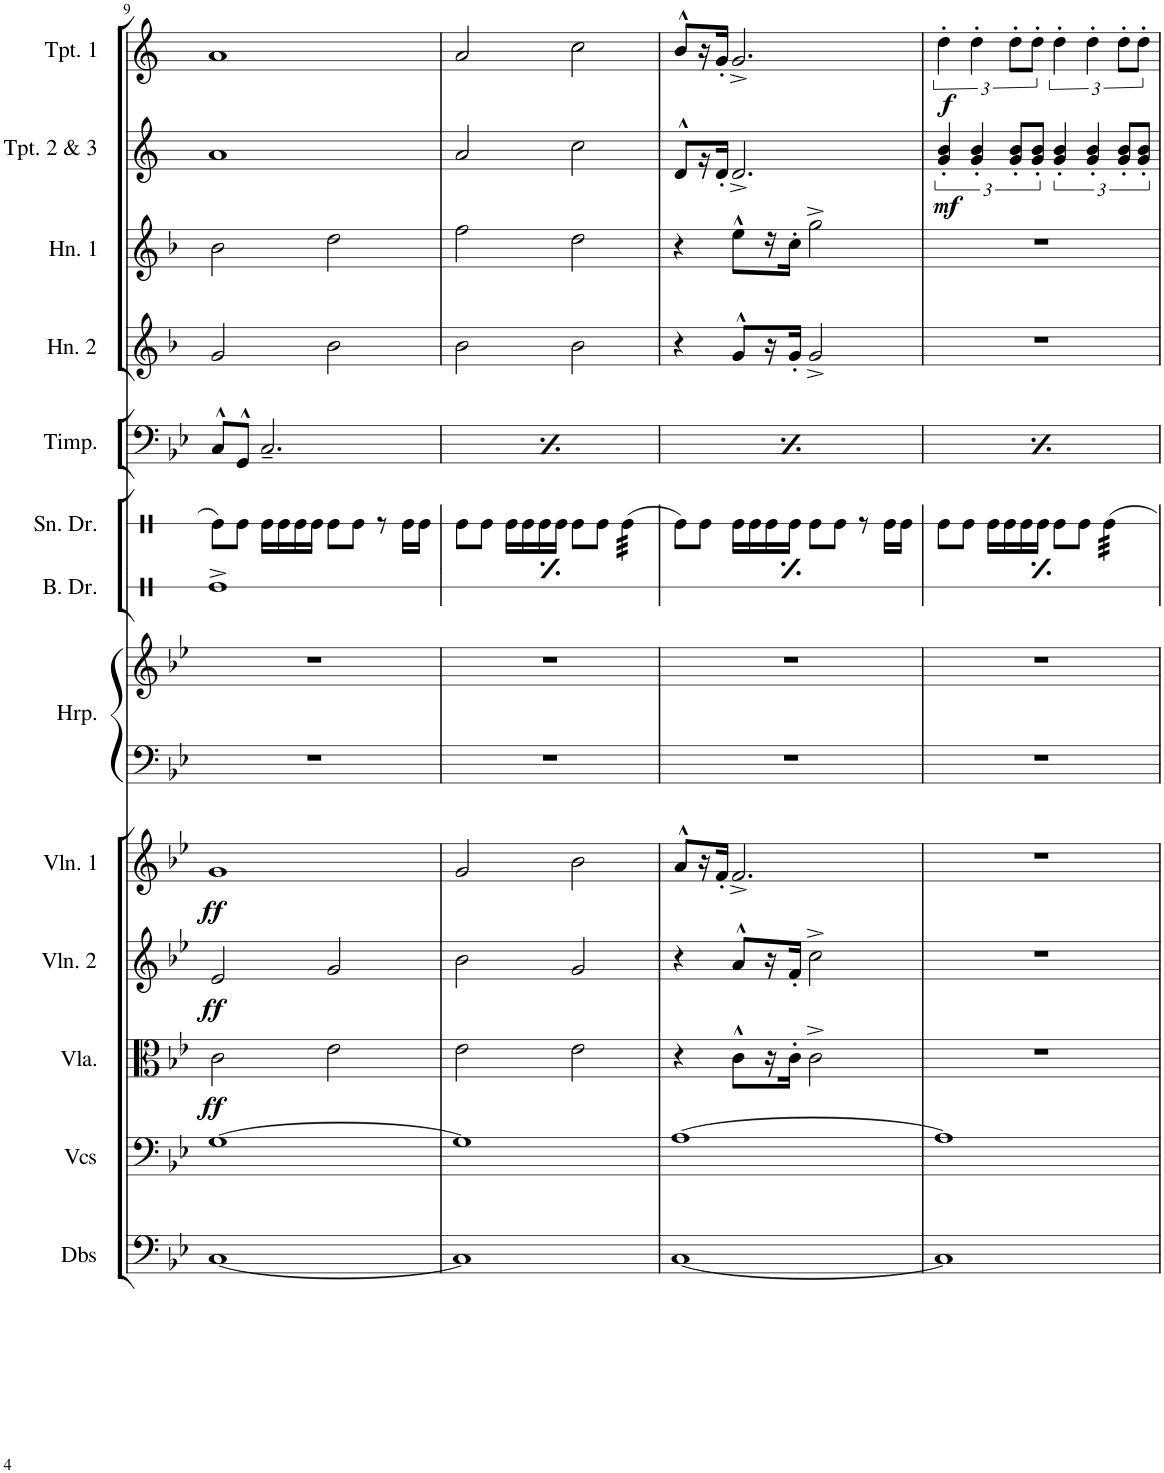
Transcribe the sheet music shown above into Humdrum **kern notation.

**kern	**kern	**kern	**dynam	**kern	**dynam	**kern	**dynam	**kern	**kern	**kern	**kern	**kern	**kern	**kern	**kern	**dynam	**kern	**dynam
*part13	*part12	*part11	*part11	*part10	*part10	*part9	*part9	*part8	*part8	*part7	*part6	*part5	*part4	*part3	*part2	*part2	*part1	*part1
*staff14	*staff13	*staff12	*staff12	*staff11	*staff11	*staff10	*staff10	*staff9	*staff8	*staff7	*staff6	*staff5	*staff4	*staff3	*staff2	*staff2	*staff1	*staff1
*I"Basses	*I"Cellos	*I"Viola	*	*I"Violin 2	*	*I"Violin 1	*	*I"Harp	*	*I"Bass Drum	*I"Snare Drum	*I"Timpani	*I"Horn 2	*I"Horn 1	*I"Trumpet 2 &amp; 3	*	*I"Trumpet 1	*
*	*	*I'Vla.	*	*I'Vln. 2	*	*I'Vln. 1	*	*I'Hrp.	*	*I'B. Dr.	*I'Sn. Dr.	*I'Timp.	*I'Hn. 2	*I'Hn. 1	*I'Tpt. 2 &amp; 3	*	*I'Tpt. 1	*
!!LO:PB:g=z
*clefF4	*clefF4	*clefC3	*	*clefG2	*	*clefG2	*	*clefF4	*clefG2	*clefX	*clefX	*clefF4	*clefG2	*clefG2	*clefG2	*	*clefG2	*
*Trd7c12	*	*	*	*	*	*	*	*	*	*	*	*	*Trd4c7	*Trd4c7	*Trd1c2	*	*Trd1c2	*
*k[b-e-]	*k[b-e-]	*k[b-e-]	*	*k[b-e-]	*	*k[b-e-]	*	*k[b-e-]	*k[b-e-]	*k[]	*k[]	*k[b-e-]	*k[b-]	*k[b-]	*k[]	*	*k[]	*
*M4/4	*M4/4	*M4/4	*	*M4/4	*	*M4/4	*	*M4/4	*M4/4	*M4/4	*M4/4	*M4/4	*M4/4	*M4/4	*M4/4	*	*M4/4	*
*met(c)	*met(c)	*met(c)	*	*met(c)	*	*met(c)	*	*met(c)	*met(c)	*met(c)	*met(c)	*met(c)	*met(c)	*met(c)	*met(c)	*	*met(c)	*
=9	=9	=9	=9	=9	=9	=9	=9	=9	=9	=9	=9	=9	=9	=9	=9	=9	=9	=9
!	!	!	!LO:DY:b	!	!LO:DY:b	!	!LO:DY:b	!	!	!	!	!	!	!	!	!	!	!
[1C	[1G	2c\	ff	2e-/	ff	1g	ff	1r	1r	1Re^	8Re\L	8C^^/L	2g/	2b-\	1a	.	1a	.
.	.	.	.	.	.	.	.	.	.	.	8Re\J	8GG^^/J	.	.	.	.	.	.
.	.	.	.	.	.	.	.	.	.	.	16Re\LL	2.C~/	.	.	.	.	.	.
.	.	.	.	.	.	.	.	.	.	.	16Re\	.	.	.	.	.	.	.
.	.	.	.	.	.	.	.	.	.	.	16Re\	.	.	.	.	.	.	.
.	.	.	.	.	.	.	.	.	.	.	16Re\JJ	.	.	.	.	.	.	.
.	.	2e-\	.	2g/	.	.	.	.	.	.	8Re\L	.	2b-\	2dd\	.	.	.	.
.	.	.	.	.	.	.	.	.	.	.	8Re\J	.	.	.	.	.	.	.
.	.	.	.	.	.	.	.	.	.	.	8r	.	.	.	.	.	.	.
.	.	.	.	.	.	.	.	.	.	.	16Re\LL	.	.	.	.	.	.	.
.	.	.	.	.	.	.	.	.	.	.	16Re\JJ	.	.	.	.	.	.	.
=10	=10	=10	=10	=10	=10	=10	=10	=10	=10	=10	=10	=10	=10	=10	=10	=10	=10	=10
1C]	1G]	2e-\	.	2b-\	.	2g/	.	1r	1r	1Re^	8Re\L	8C^^/L	2b-\	2ff\	2a/	.	2a/	.
.	.	.	.	.	.	.	.	.	.	.	8Re\J	8GG^^/J	.	.	.	.	.	.
.	.	.	.	.	.	.	.	.	.	.	16Re\LL	2.C~/	.	.	.	.	.	.
.	.	.	.	.	.	.	.	.	.	.	16Re\	.	.	.	.	.	.	.
.	.	.	.	.	.	.	.	.	.	.	16Re\	.	.	.	.	.	.	.
.	.	.	.	.	.	.	.	.	.	.	16Re\JJ	.	.	.	.	.	.	.
.	.	2e-\	.	2g/	.	2b-\	.	.	.	.	8Re\L	.	2b-\	2dd\	2cc\	.	2cc\	.
.	.	.	.	.	.	.	.	.	.	.	8Re\J	.	.	.	.	.	.	.
*	*	*	*	*	*	*	*	*	*	*	*tremolo	*	*	*	*	*	*	*
.	.	.	.	.	.	.	.	.	.	.	(32Re\LLL	.	.	.	.	.	.	.
.	.	.	.	.	.	.	.	.	.	.	(32Re\	.	.	.	.	.	.	.
.	.	.	.	.	.	.	.	.	.	.	(32Re\	.	.	.	.	.	.	.
.	.	.	.	.	.	.	.	.	.	.	(32Re\	.	.	.	.	.	.	.
.	.	.	.	.	.	.	.	.	.	.	(32Re\	.	.	.	.	.	.	.
.	.	.	.	.	.	.	.	.	.	.	(32Re\	.	.	.	.	.	.	.
.	.	.	.	.	.	.	.	.	.	.	(32Re\	.	.	.	.	.	.	.
.	.	.	.	.	.	.	.	.	.	.	(32Re\JJJ	.	.	.	.	.	.	.
*	*	*	*	*	*	*	*	*	*	*	*Xtremolo	*	*	*	*	*	*	*
=11	=11	=11	=11	=11	=11	=11	=11	=11	=11	=11	=11	=11	=11	=11	=11	=11	=11	=11
[1C	[1A	4r	.	4r	.	8a^^/L	.	1r	1r	1Re^	8Re\L)	8C^^/L	4r	4r	8d^^/L	.	8b^^/L	.
.	.	.	.	.	.	16r	.	.	.	.	8Re\J	8GG^^/J	.	.	16r	.	16r	.
.	.	.	.	.	.	16f'/JJ	.	.	.	.	.	.	.	.	16d'/JJ	.	16g'/JJ	.
.	.	8c^^\L	.	8a^^/L	.	2.f^/	.	.	.	.	16Re\LL	2.C~/	8g^^/L	8ee^^\L	2.d^/	.	2.g^/	.
.	.	.	.	.	.	.	.	.	.	.	16Re\	.	.	.	.	.	.	.
.	.	16r	.	16r	.	.	.	.	.	.	16Re\	.	16r	16r	.	.	.	.
.	.	16c'\JJ	.	16f'/JJ	.	.	.	.	.	.	16Re\JJ	.	16g'/JJ	16cc'\JJ	.	.	.	.
.	.	2c^\	.	2cc^\	.	.	.	.	.	.	8Re\L	.	2g^/	2gg^\	.	.	.	.
.	.	.	.	.	.	.	.	.	.	.	8Re\J	.	.	.	.	.	.	.
.	.	.	.	.	.	.	.	.	.	.	8r	.	.	.	.	.	.	.
.	.	.	.	.	.	.	.	.	.	.	16Re\LL	.	.	.	.	.	.	.
.	.	.	.	.	.	.	.	.	.	.	16Re\JJ	.	.	.	.	.	.	.
=12	=12	=12	=12	=12	=12	=12	=12	=12	=12	=12	=12	=12	=12	=12	=12	=12	=12	=12
!	!	!	!	!	!	!	!	!	!	!	!	!	!	!	!	!LO:DY:b	!	!LO:DY:b
1C]	1A]	1r	.	1r	.	1r	.	1r	1r	1Re^	8Re\L	8C^^/L	1r	1r	6g/' 6b/'	mf	6dd'\	f
.	.	.	.	.	.	.	.	.	.	.	8Re\J	8GG^^/J	.	.	.	.	.	.
.	.	.	.	.	.	.	.	.	.	.	.	.	.	.	6g/' 6b/'	.	6dd'\	.
.	.	.	.	.	.	.	.	.	.	.	16Re\LL	2.C~/	.	.	.	.	.	.
.	.	.	.	.	.	.	.	.	.	.	16Re\	.	.	.	.	.	.	.
.	.	.	.	.	.	.	.	.	.	.	.	.	.	.	12g/' 12b/'L	.	12dd'\L	.
.	.	.	.	.	.	.	.	.	.	.	16Re\	.	.	.	.	.	.	.
.	.	.	.	.	.	.	.	.	.	.	.	.	.	.	12g/' 12b/'J	.	12dd'\J	.
.	.	.	.	.	.	.	.	.	.	.	16Re\JJ	.	.	.	.	.	.	.
.	.	.	.	.	.	.	.	.	.	.	8Re\L	.	.	.	6g/' 6b/'	.	6dd'\	.
.	.	.	.	.	.	.	.	.	.	.	8Re\J	.	.	.	.	.	.	.
.	.	.	.	.	.	.	.	.	.	.	.	.	.	.	6g/' 6b/'	.	6dd'\	.
*	*	*	*	*	*	*	*	*	*	*	*tremolo	*	*	*	*	*	*	*
.	.	.	.	.	.	.	.	.	.	.	32Re\LLL	.	.	.	.	.	.	.
.	.	.	.	.	.	.	.	.	.	.	32Re\	.	.	.	.	.	.	.
.	.	.	.	.	.	.	.	.	.	.	32Re\	.	.	.	.	.	.	.
.	.	.	.	.	.	.	.	.	.	.	.	.	.	.	12g/' 12b/'L	.	12dd'\L	.
.	.	.	.	.	.	.	.	.	.	.	32Re\	.	.	.	.	.	.	.
.	.	.	.	.	.	.	.	.	.	.	32Re\	.	.	.	.	.	.	.
.	.	.	.	.	.	.	.	.	.	.	32Re\	.	.	.	.	.	.	.
.	.	.	.	.	.	.	.	.	.	.	.	.	.	.	12g/' 12b/'J	.	12dd'\J	.
.	.	.	.	.	.	.	.	.	.	.	32Re\	.	.	.	.	.	.	.
.	.	.	.	.	.	.	.	.	.	.	32Re\JJJ	.	.	.	.	.	.	.
*	*	*	*	*	*	*	*	*	*	*	*Xtremolo	*	*	*	*	*	*	*
=	=	=	=	=	=	=	=	=	=	=	=	=	=	=	=	=	=	=
*-	*-	*-	*-	*-	*-	*-	*-	*-	*-	*-	*-	*-	*-	*-	*-	*-	*-	*-
